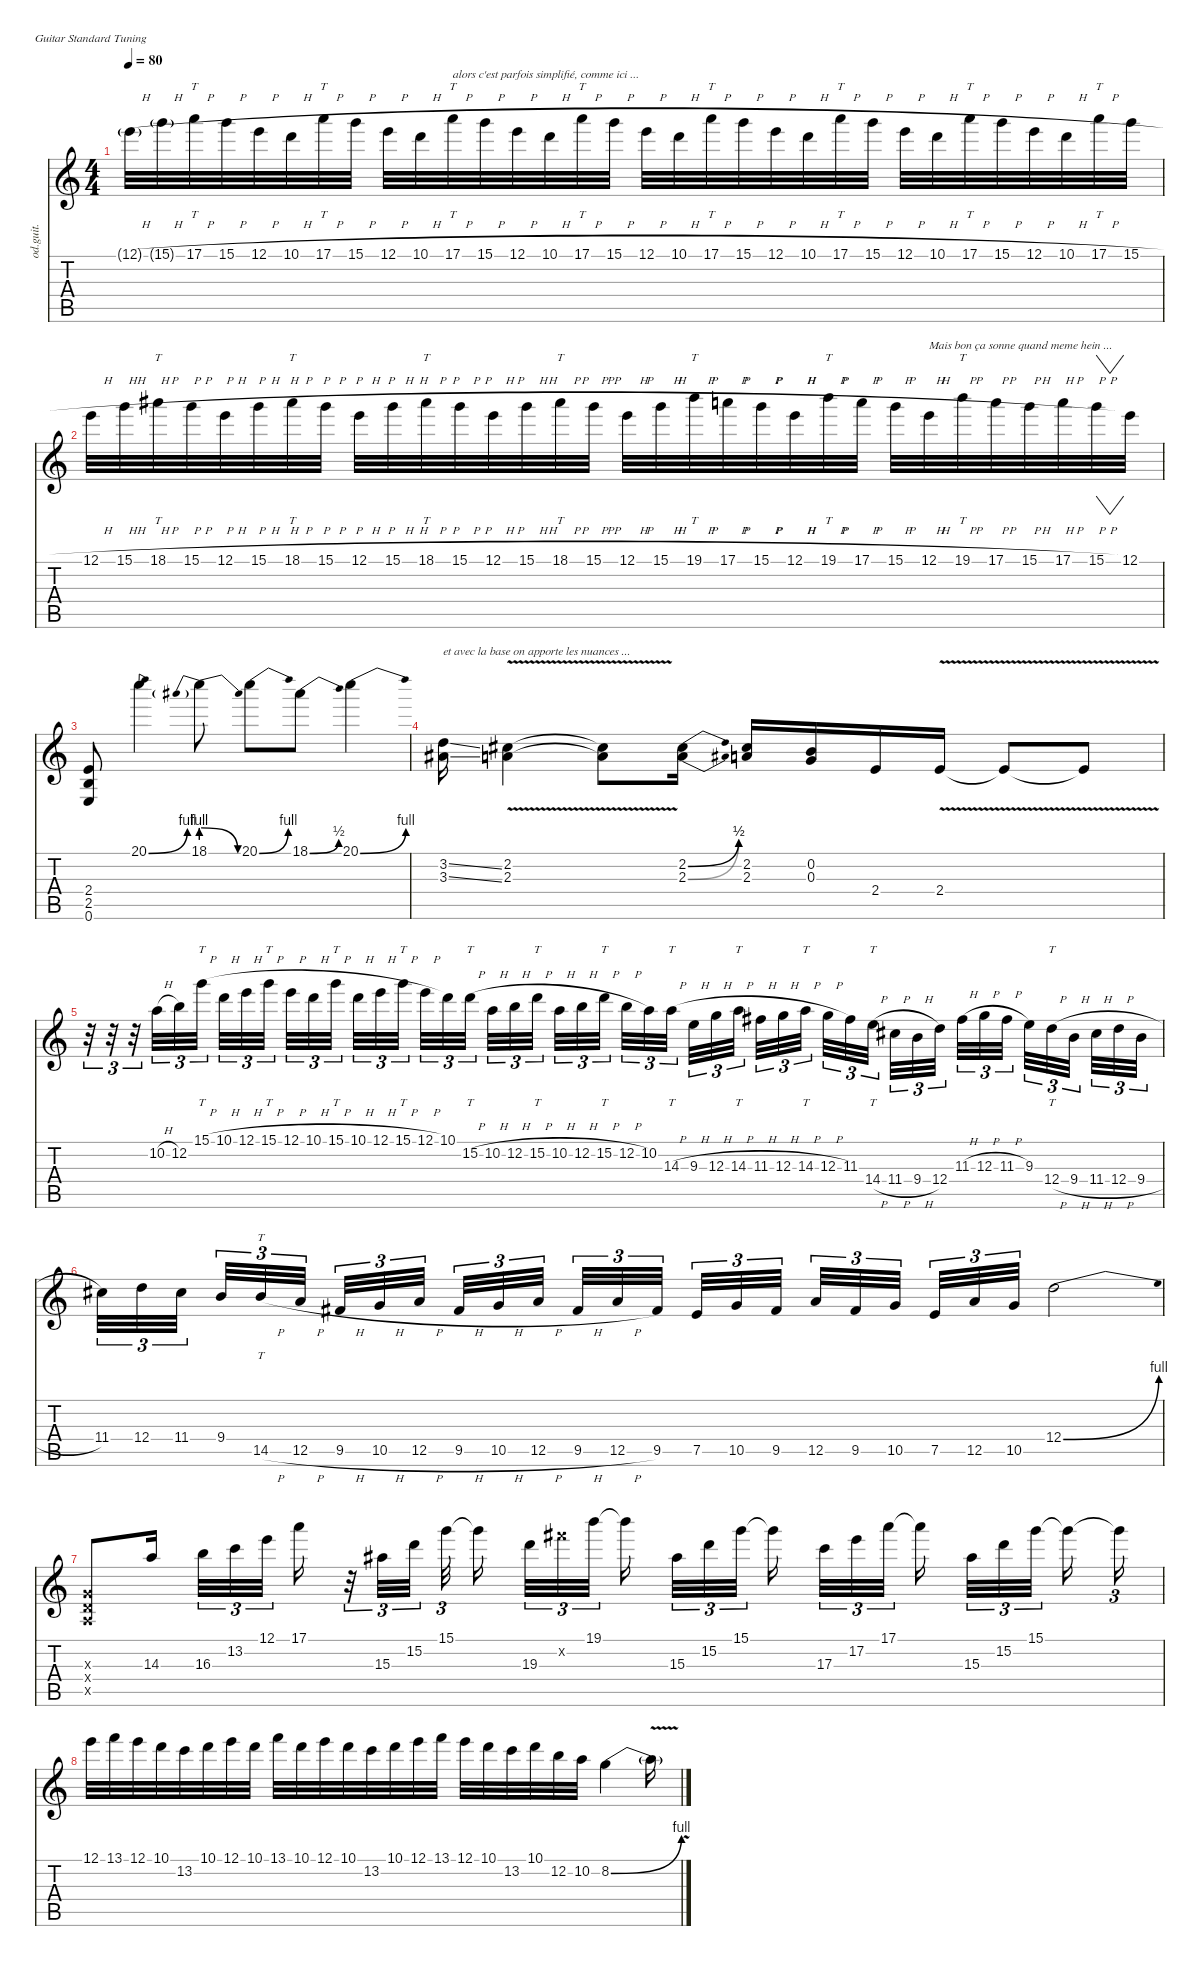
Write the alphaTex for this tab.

\defaultSystemsLayout 4
\hideDynamics
\bracketExtendMode nobrackets
\otherSystemsTrackNameOrientation horizontal
\track ("Guitare Solo" "od.guit.") {instrument overdrivenguitar}
\staff {score tabs}
\tuning (E4 B3 G3 D3 A2 E2)
\ts (4 4)
\tempo 80
\clef g2
\ks c
12.1{h g}.32{dy f beam Down} 15.1{h g}.32{beam Down} 17.1{h}.32{tt beam Down} 15.1{h}.32{beam Down} 12.1{h}.32{beam Down} 10.1{h}.32{beam Down} 17.1{h}.32{tt beam Down} 15.1{h}.32{beam Down} 12.1{h}.32{beam Down} 10.1{h}.32{beam Down} 17.1{h}.32{tt txt "alors c'est parfois simplifié, comme ici ..." beam Down} 15.1{h}.32{beam Down} 12.1{h}.32{beam Down} 10.1{h}.32{beam Down} 17.1{h}.32{tt beam Down} 15.1{h}.32{beam Down} 12.1{h}.32{beam Down} 10.1{h}.32{beam Down} 17.1{h}.32{tt beam Down} 15.1{h}.32{beam Down} 12.1{h}.32{beam Down} 10.1{h}.32{beam Down} 17.1{h}.32{tt beam Down} 15.1{h}.32{beam Down} 12.1{h}.32{beam Down} 10.1{h}.32{beam Down} 17.1{h}.32{tt beam Down} 15.1{h}.32{beam Down} 12.1{h}.32{beam Down} 10.1{h}.32{beam Down} 17.1{h}.32{tt beam Down} 15.1{h}.32{beam Down} |
12.1{h}.32{beam Down} 15.1{h}.32{beam Down} 18.1{h acc #}.32{tt beam Down} 15.1{h}.32{beam Down} 12.1{h}.32{beam Down} 15.1{h}.32{beam Down} 18.1{h acc #}.32{tt beam Down} 15.1{h}.32{beam Down} 12.1{h}.32{beam Down} 15.1{h}.32{beam Down} 18.1{h acc #}.32{tt beam Down} 15.1{h}.32{beam Down} 12.1{h}.32{beam Down} 15.1{h}.32{beam Down} 18.1{h acc #}.32{tt beam Down} 15.1{h}.32{beam Down} 12.1{h}.32{beam Down} 15.1{h}.32{beam Down} 19.1{h}.32{tt beam Down} 17.1{h}.32{beam Down} 15.1{h}.32{beam Down} 12.1{h}.32{beam Down} 19.1{h}.32{tt beam Down} 17.1{h}.32{beam Down} 15.1{h}.32{beam Down} 12.1{h}.32{txt "Mais bon ça sonne quand meme hein ..." beam Down} 19.1{h}.32{tt beam Down} 17.1{h}.32{beam Down} 15.1{h}.32{beam Down} 17.1{h}.32{beam Down} 15.1{h}.32{vw beam Down} 12.1.32{beam Down} |
(2.4 2.5 0.6).8{beam Up} 20.1{be (bend 0 0 30 4)}.4{beam Down} 18.1{be (prebendrelease 0 4 39.999998399999996 0)}.8{beam Down} 20.1{be (bend 0 0 30 4)}.8{beam Down} 18.1{be (bend 0 0 30 2) acc #}.8{beam Down} 20.1{be (bend 0 0 30 4)}.4{beam Down} |
(3.2{ss} 3.3{ss acc #}).16{txt "et avec la base on apporte les nuances ..." beam Down} (2.2{v acc #} 2.3{v}).4{beam Down} (2.2{v t acc #} 2.3{v t}).8{beam Down} (2.2{be (bend 0 0 30 2) acc #} 2.3{be (bend 0 0 30 2)}).16{beam Down} (2.2{acc #} 2.3).16{beam Up} (0.2 0.3).16{beam Up} 2.4.16{beam Up} 2.4{v}.16{beam Up} 2.4{v t}.8{beam Up} 2.4{v t}.8{beam Up} |
r.32{tu (3 2) beam Down} r.32{tu (3 2) beam Down} r.32{tu (3 2) beam Down} 10.2{h}.32{tu (3 2) beam Down} 12.2.32{tu (3 2) beam Down} 15.1{h}.32{tt tu (3 2) beam Down} 10.1{h}.32{tu (3 2) beam Down} 12.1{h}.32{tu (3 2) beam Down} 15.1{h}.32{tt tu (3 2) beam Down} 12.1{h}.32{tu (3 2) beam Down} 10.1{h}.32{tu (3 2) beam Down} 15.1{h}.32{tt tu (3 2) beam Down} 10.1{h}.32{tu (3 2) beam Down} 12.1{h}.32{tu (3 2) beam Down} 15.1{h}.32{tt tu (3 2) beam Down} 12.1{h}.32{tu (3 2) beam Down} 10.1.32{tu (3 2) beam Down} 15.2{h}.32{tt tu (3 2) beam Down} 10.2{h}.32{tu (3 2) beam Down} 12.2{h}.32{tu (3 2) beam Down} 15.2{h}.32{tt tu (3 2) beam Down} 10.2{h}.32{tu (3 2) beam Down} 12.2{h}.32{tu (3 2) beam Down} 15.2{h}.32{tt tu (3 2) beam Down} 12.2{h}.32{tu (3 2) beam Down} 10.2.32{tu (3 2) beam Down} 14.3{h}.32{tt tu (3 2) beam Down} 9.3{h}.32{tu (3 2) beam Down} 12.3{h}.32{tu (3 2) beam Down} 14.3{h}.32{tt tu (3 2) beam Down} 11.3{h acc #}.32{tu (3 2) beam Down} 12.3{h}.32{tu (3 2) beam Down} 14.3{h}.32{tt tu (3 2) beam Down} 12.3{h}.32{tu (3 2) beam Down} 11.3{acc #}.32{tu (3 2) beam Down} 14.4{h}.32{tt tu (3 2) beam Down} 11.4{h acc #}.32{tu (3 2) beam Down} 9.4{h}.32{tu (3 2) beam Down} 12.4.32{tu (3 2) beam Down} 11.3{h acc #}.32{tu (3 2) beam Down} 12.3{h}.32{tu (3 2) beam Down} 11.3{h acc #}.32{tu (3 2) beam Down} 9.3.32{tu (3 2) beam Down} 12.4{h}.32{tt tu (3 2) beam Down} 9.4{h}.32{tu (3 2) beam Down} 11.4{h acc #}.32{tu (3 2) beam Down} 12.4{h}.32{tu (3 2) beam Down} 9.4{h}.32{tu (3 2) beam Down} |
11.4{acc #}.32{tu (3 2) beam Down} 12.4.32{tu (3 2) beam Down} 11.4{acc #}.32{tu (3 2) beam Down} 9.4.32{tu (3 2) beam Up} 14.5{h}.32{tt tu (3 2) beam Up} 12.5{h}.32{tu (3 2) beam Up} 9.5{h acc #}.32{tu (3 2) beam Up} 10.5{h}.32{tu (3 2) beam Up} 12.5{h}.32{tu (3 2) beam Up} 9.5{h acc #}.32{tu (3 2) beam Up} 10.5{h}.32{tu (3 2) beam Up} 12.5{h}.32{tu (3 2) beam Up} 9.5{h acc #}.32{tu (3 2) beam Up} 12.5{h}.32{tu (3 2) beam Up} 9.5{acc #}.32{tu (3 2) beam Up} 7.5.32{tu (3 2) beam Up} 10.5.32{tu (3 2) beam Up} 9.5{acc #}.32{tu (3 2) beam Up} 12.5.32{tu (3 2) beam Up} 9.5{acc #}.32{tu (3 2) beam Up} 10.5.32{tu (3 2) beam Up} 7.5.32{tu (3 2) beam Up} 12.5.32{tu (3 2) beam Up} 10.5.32{tu (3 2) beam Up} 12.4{be (bend 0 0 9.999999599999999 4)}.2{beam Down} |
(0.3{x} 0.4{x} 0.5{x}).8{beam Up} 14.3.16{beam Up} 16.3.32{tu (3 2) beam Down} 13.2.32{tu (3 2) beam Down} 12.1.32{tu (3 2) beam Down} 17.1.16{beam Down} r.32{tu (3 2) beam Down} 15.3{acc #}.32{tu (3 2) beam Down} 15.2.32{tu (3 2) beam Down} 15.1.32{tu (3 2) beam Down} 15.1{t}.16{beam Down} 19.3.32{tu (3 2) beam Down} 19.2{x acc #}.32{tu (3 2) beam Down} 19.1.32{tu (3 2) beam Down} 19.1{t}.16{beam Down} 15.3{acc #}.32{tu (3 2) beam Down} 15.2.32{tu (3 2) beam Down} 15.1.32{tu (3 2) beam Down} 15.1{t}.16{beam Down} 17.3.32{tu (3 2) beam Down} 17.2.32{tu (3 2) beam Down} 17.1.32{tu (3 2) beam Down} 17.1{t}.16{beam Down} 15.3{acc #}.32{tu (3 2) beam Down} 15.2.32{tu (3 2) beam Down} 15.1.32{tu (3 2) beam Down} 15.1{t}.16{beam Down} 15.1{t}.16{tu (3 2) beam Down} |
12.1.32{beam Down} 13.1.32{beam Down} 12.1.32{beam Down} 10.1.32{beam Down} 13.2.32{beam Down} 10.1.32{beam Down} 12.1.32{beam Down} 10.1.32{beam Down} 13.1.32{beam Down} 10.1.32{beam Down} 12.1.32{beam Down} 10.1.32{beam Down} 13.2.32{beam Down} 10.1.32{beam Down} 12.1.32{beam Down} 13.1.32{beam Down} 12.1.32{beam Down} 10.1.32{beam Down} 13.2.32{beam Down} 10.1.32{beam Down} 12.2.32{beam Down} 10.2.32{beam Down} 8.2{be (bend 0 0 60 4)}.4{beam Down} 8.2{v t}.16{beam Down}
